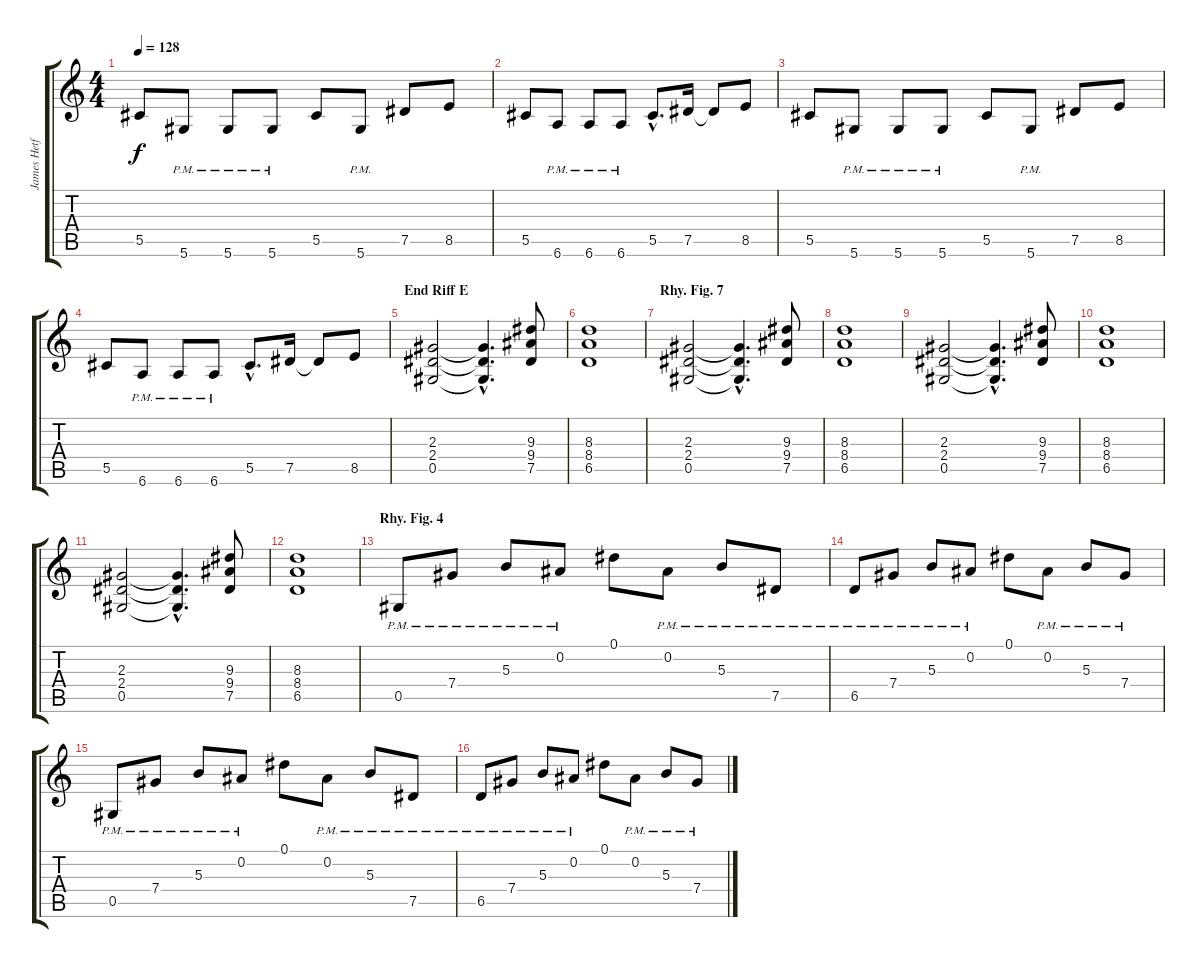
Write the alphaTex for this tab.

\track ("James Hetfield (Guitar)" "James Hetf") {instrument electricguitarclean}
\staff {score tabs}
\tuning (Eb4 Bb3 Gb3 Db3 Ab2 Eb2) {hide}
\ts (4 4)
\tempo 128
\clef g2
\ks c
5.5.8{dy f} 5.6{pm}.8 5.6{pm}.8 5.6{pm}.8 5.5.8 5.6{pm}.8 7.5.8 8.5.8 |
5.5.8 6.6{pm}.8 6.6{pm}.8 6.6{pm}.8 5.5{hac}.8{d} 7.5.16 7.5{t}.8 8.5.8 |
5.5.8 5.6{pm}.8 5.6{pm}.8 5.6{pm}.8 5.5.8 5.6{pm}.8 7.5.8 8.5.8 |
5.5.8 6.6{pm}.8 6.6{pm}.8 6.6{pm}.8 5.5{hac}.8{d} 7.5.16 7.5{t}.8 8.5.8 |
\section ("" "End Riff E")
(2.3 2.4 0.5).2 (2.3{hac t} 2.4{hac t} 0.5{hac t}).4{d} (9.3 9.4 7.5).8 |
(8.3 8.4 6.5).1 |
\section ("" "Rhy. Fig. 7")
(2.3 2.4 0.5).2 (2.3{hac t} 2.4{hac t} 0.5{hac t}).4{d} (9.3 9.4 7.5).8 |
(8.3 8.4 6.5).1 |
(2.3 2.4 0.5).2 (2.3{hac t} 2.4{hac t} 0.5{hac t}).4{d} (9.3 9.4 7.5).8 |
(8.3 8.4 6.5).1 |
(2.3 2.4 0.5).2 (2.3{hac t} 2.4{hac t} 0.5{hac t}).4{d} (9.3 9.4 7.5).8 |
(8.3 8.4 6.5).1 |
\section ("" "Rhy. Fig. 4")
0.5{pm}.8 7.4{pm}.8 5.3{pm}.8 0.2{pm}.8 0.1.8 0.2{pm}.8 5.3{pm}.8 7.5{pm}.8 |
6.5{pm}.8 7.4{pm}.8 5.3{pm}.8 0.2{pm}.8 0.1.8 0.2{pm}.8 5.3{pm}.8 7.4{pm}.8 |
0.5{pm}.8 7.4{pm}.8 5.3{pm}.8 0.2{pm}.8 0.1.8 0.2{pm}.8 5.3{pm}.8 7.5{pm}.8 |
6.5{pm}.8 7.4{pm}.8 5.3{pm}.8 0.2{pm}.8 0.1.8 0.2{pm}.8 5.3{pm}.8 7.4{pm}.8
